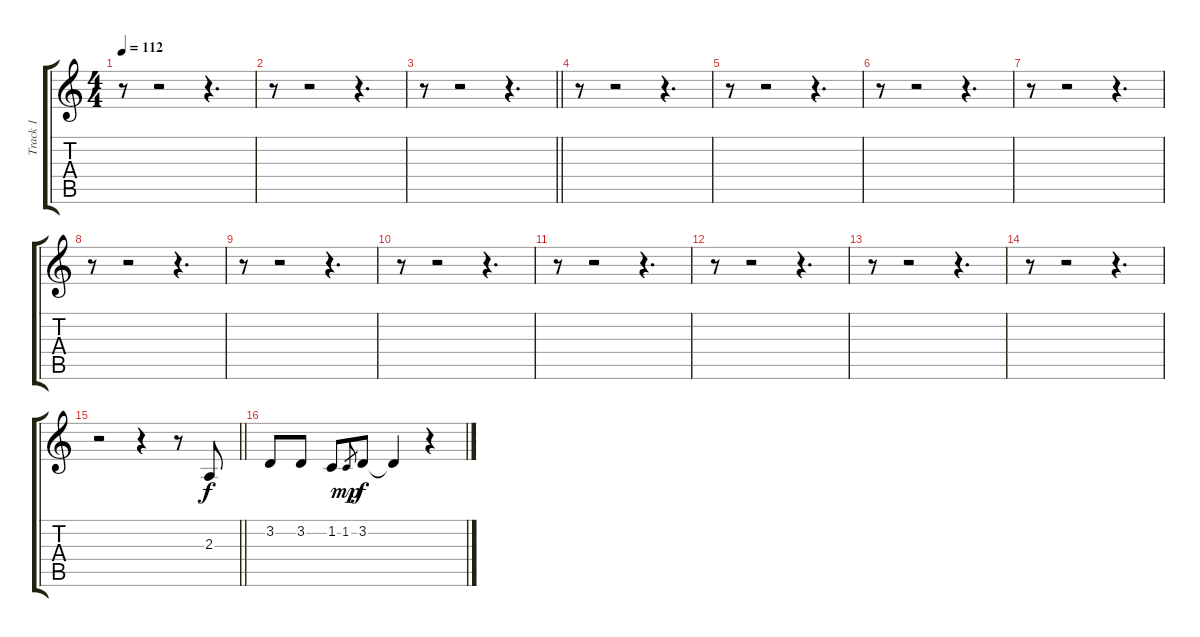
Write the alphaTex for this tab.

\track ("Track 1" "Track 1") {instrument tenorsax}
\staff {score tabs}
\tuning (E4 B3 G3 D3 A2 E2) {hide}
\ts (4 4)
\tempo 112
\clef g2
\ks c
r.8{dy mp} r.2 r.4{d} |
r.8 r.2 r.4{d} |
\barLineRight lightlight
r.8 r.2 r.4{d} |
r.8 r.2 r.4{d} |
r.8 r.2 r.4{d} |
r.8 r.2 r.4{d} |
r.8 r.2 r.4{d} |
r.8 r.2 r.4{d} |
r.8 r.2 r.4{d} |
r.8 r.2 r.4{d} |
r.8 r.2 r.4{d} |
r.8 r.2 r.4{d} |
r.8 r.2 r.4{d} |
r.8 r.2 r.4{d} |
\barLineRight lightlight
r.2 r.4 r.8 2.3.8{dy f} |
3.2.8 3.2.8 1.2.8 1.2.8{gr dy mp} 3.2.8{dy f} 3.2{t}.4 r.4
